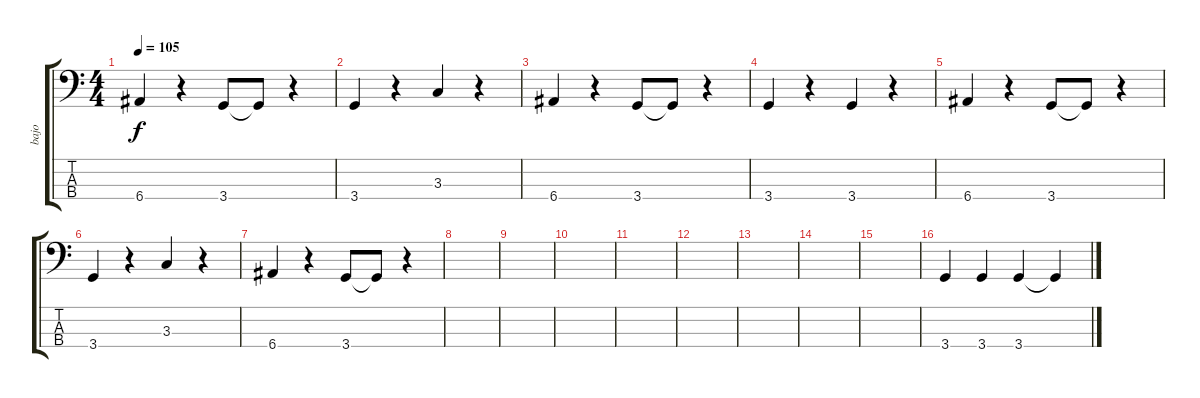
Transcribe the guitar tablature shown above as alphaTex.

\track ("bajo" "bajo") {instrument electricbassfinger}
\staff {score tabs}
\tuning (G2 D2 A1 E1) {hide}
\ts (4 4)
\tempo 105
\clef f4
\ks c
6.4.4{dy f} r.4 3.4.8 3.4{t}.8 r.4 |
3.4.4 r.4 3.3.4 r.4 |
6.4.4 r.4 3.4.8 3.4{t}.8 r.4 |
3.4.4 r.4 3.4.4 r.4 |
6.4.4 r.4 3.4.8 3.4{t}.8 r.4 |
3.4.4 r.4 3.3.4 r.4 |
6.4.4 r.4 3.4.8 3.4{t}.8 r.4 |
|
|
|
|
|
|
|
|
3.4.4 3.4.4 3.4.4 3.4{t}.4
